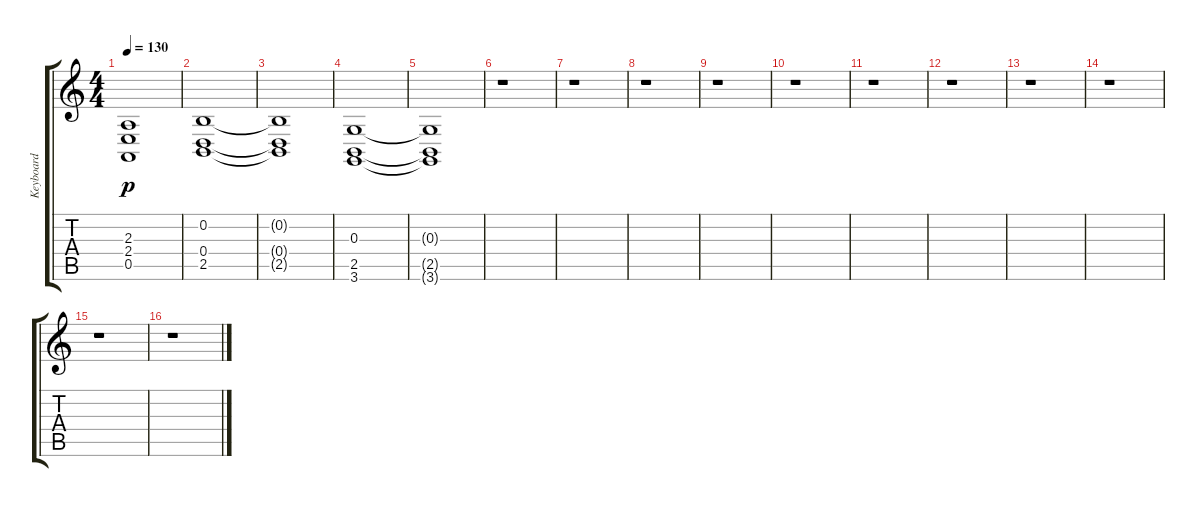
\track ("Keyboard" "Keyboard") {instrument stringensemble1}
\staff {score tabs}
\tuning (E4 B3 G3 D3 A2 E2) {hide}
\ts (4 4)
\tempo 130
\clef g2
\ks c
(2.3{t} 2.4{t} 0.5{t}).1{dy p} |
(0.2 0.4 2.5).1 |
(0.2{t} 0.4{t} 2.5{t}).1 |
(0.3 2.5 3.6).1 |
(0.3{t} 2.5{t} 3.6{t}).1 |
r.1 |
r.1 |
r.1 |
r.1 |
r.1 |
r.1 |
r.1 |
r.1 |
r.1 |
r.1 |
r.1
